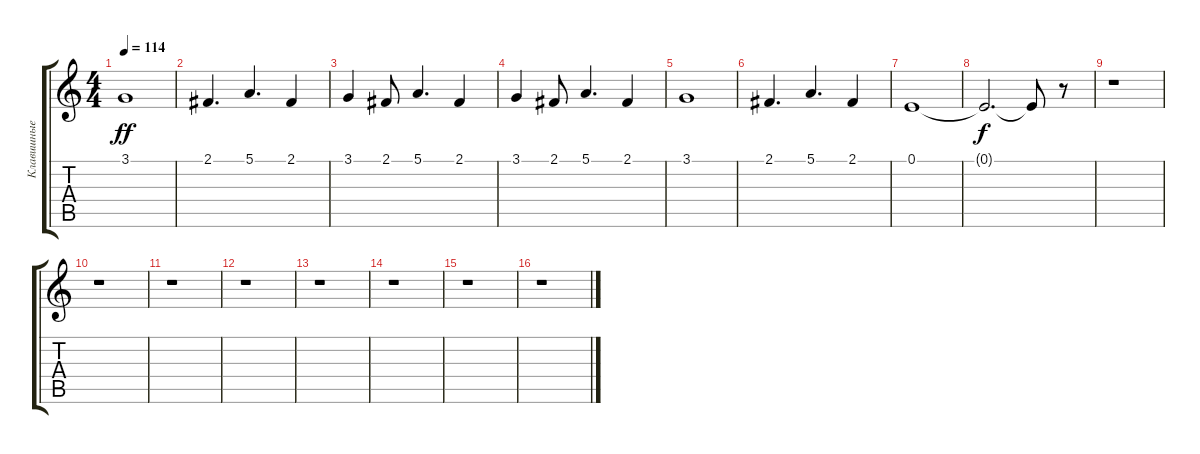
\track ("Клавишные" "Клавишные") {instrument brightacousticpiano}
\staff {score tabs}
\tuning (E4 B3 G3 D3 A2 E2) {hide}
\ts (4 4)
\tempo 114
\clef g2
\ks c
3.1.1{dy ff} |
2.1.4{d} 5.1.4{d} 2.1.4 |
3.1.4 2.1.8 5.1.4{d} 2.1.4 |
3.1.4 2.1.8 5.1.4{d} 2.1.4 |
3.1.1 |
2.1.4{d} 5.1.4{d} 2.1.4 |
0.1.1 |
0.1{t}.2{d dy f} 0.1{t}.8 r.8 |
r.1 |
r.1 |
r.1 |
r.1 |
r.1 |
r.1 |
r.1 |
r.1
